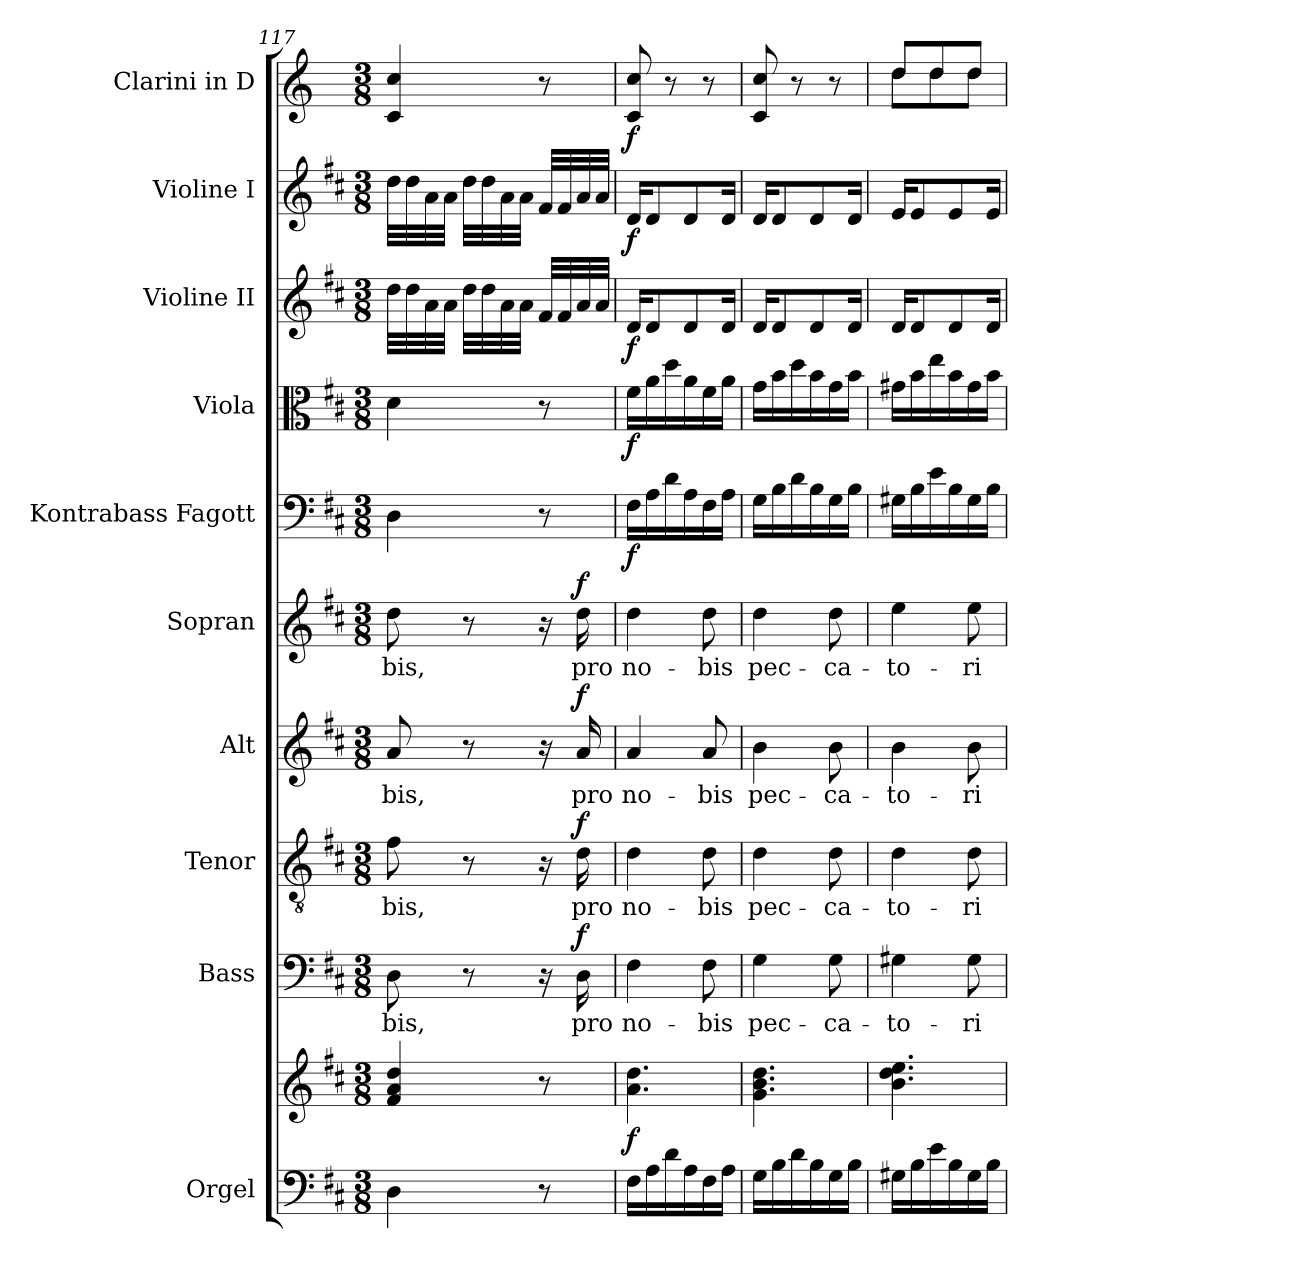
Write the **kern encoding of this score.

**kern	**kern	**dynam	**kern	**text	**dynam	**kern	**text	**dynam	**kern	**text	**dynam	**kern	**text	**dynam	**kern	**dynam	**kern	**dynam	**kern	**dynam	**kern	**dynam	**kern	**dynam
*part10	*part10	*part10	*part9	*part9	*part9	*part8	*part8	*part8	*part7	*part7	*part7	*part6	*part6	*part6	*part5	*part5	*part4	*part4	*part3	*part3	*part2	*part2	*part1	*part1
*staff11	*staff10	*staff10/11	*staff9	*staff9	*staff9	*staff8	*staff8	*staff8	*staff7	*staff7	*staff7	*staff6	*staff6	*staff6	*staff5	*staff5	*staff4	*staff4	*staff3	*staff3	*staff2	*staff2	*staff1	*staff1
*I"Orgel	*	*	*I"Bass	*	*	*I"Tenor	*	*	*I"Alt	*	*	*I"Sopran	*	*	*I"Kontrabass Fagott	*	*I"Viola	*	*I"Violine II	*	*I"Violine I	*	*I"Clarini in D	*
*I'Org.	*	*	*I'B.	*	*	*I'T.	*	*	*I'A.	*	*	*I'S.	*	*	*I'Kb.	*	*I'Vla.	*	*I'Vl. II	*	*I'Vl. I	*	*I'Clar.	*
*clefF4	*clefG2	*	*clefF4	*	*	*clefGv2	*	*	*clefG2	*	*	*clefG2	*	*	*clefF4	*	*clefC3	*	*clefG2	*	*clefG2	*	*clefG2	*
*	*	*	*	*	*	*	*	*	*	*	*	*	*	*	*ITrd7c12	*	*	*	*	*	*	*	*ITrd-1c-2	*
*k[f#c#]	*k[f#c#]	*	*k[f#c#]	*	*	*k[f#c#]	*	*	*k[f#c#]	*	*	*k[f#c#]	*	*	*k[f#c#]	*	*k[f#c#]	*	*k[f#c#]	*	*k[f#c#]	*	*k[f#c#]	*
*D:	*D:	*	*D:	*	*	*D:	*	*	*D:	*	*	*D:	*	*	*D:	*	*D:	*	*D:	*	*D:	*	*D:	*
*M3/8	*M3/8	*	*M3/8	*	*	*M3/8	*	*	*M3/8	*	*	*M3/8	*	*	*M3/8	*	*M3/8	*	*M3/8	*	*M3/8	*	*M3/8	*
=117	=117	=117	=117	=117	=117	=117	=117	=117	=117	=117	=117	=117	=117	=117	=117	=117	=117	=117	=117	=117	=117	=117	=117	=117
!	!	!	!	!LO:LY:b	!	!	!LO:LY:b	!	!	!LO:LY:b	!	!	!LO:LY:b	!	!	!	!	!	!	!	!	!	!	!
4D\	4f#/ 4a/ 4dd/	.	8D\	-bis,	.	8f#\	-bis,	.	8a/	-bis,	.	8dd\	-bis,	.	4DD\	.	4d\	.	32dd\LLL	.	32dd\LLL	.	4d/ 4dd/	.
.	.	.	.	.	.	.	.	.	.	.	.	.	.	.	.	.	.	.	32dd\	.	32dd\	.	.	.
.	.	.	.	.	.	.	.	.	.	.	.	.	.	.	.	.	.	.	32a\	.	32a\	.	.	.
.	.	.	.	.	.	.	.	.	.	.	.	.	.	.	.	.	.	.	32a\JJJ	.	32a\JJJ	.	.	.
.	.	.	8r	.	.	8r	.	.	8r	.	.	8r	.	.	.	.	.	.	32dd\LLL	.	32dd\LLL	.	.	.
.	.	.	.	.	.	.	.	.	.	.	.	.	.	.	.	.	.	.	32dd\	.	32dd\	.	.	.
.	.	.	.	.	.	.	.	.	.	.	.	.	.	.	.	.	.	.	32a\	.	32a\	.	.	.
.	.	.	.	.	.	.	.	.	.	.	.	.	.	.	.	.	.	.	32a\JJJ	.	32a\JJJ	.	.	.
8r	8r	.	16r	.	.	16r	.	.	16r	.	.	16r	.	.	8r	.	8r	.	32f#/LLL	.	32f#/LLL	.	8r	.
.	.	.	.	.	.	.	.	.	.	.	.	.	.	.	.	.	.	.	32f#/	.	32f#/	.	.	.
!	!	!	!	!LO:LY:b	!LO:DY:a	!	!LO:LY:b	!LO:DY:a	!	!LO:LY:b	!LO:DY:a	!	!LO:LY:b	!LO:DY:a	!	!	!	!	!	!	!	!	!	!
.	.	.	16D\	pro	f	16d\	pro	f	16a/	pro	f	16dd\	pro	f	.	.	.	.	32a/	.	32a/	.	.	.
.	.	.	.	.	.	.	.	.	.	.	.	.	.	.	.	.	.	.	32a/JJJ	.	32a/JJJ	.	.	.
=118	=118	=118	=118	=118	=118	=118	=118	=118	=118	=118	=118	=118	=118	=118	=118	=118	=118	=118	=118	=118	=118	=118	=118	=118
!	!	!LO:DY:b	!	!LO:LY:b	!	!	!LO:LY:b	!	!	!LO:LY:b	!	!	!LO:LY:b	!	!	!LO:DY:b	!	!LO:DY:b	!	!LO:DY:b	!	!LO:DY:b	!	!LO:DY:b
16F#\LL	4.a\ 4.dd\	f	4F#\	no-	.	4d\	no-	.	4a/	no-	.	4dd\	no-	.	16FF#\LL	f	16f#\LL	f	16d/KL	f	16d/KL	f	8d/ 8dd/	f
16A\	.	.	.	.	.	.	.	.	.	.	.	.	.	.	16AA\	.	16a\	.	8d/	.	8d/	.	.	.
16d\	.	.	.	.	.	.	.	.	.	.	.	.	.	.	16D\	.	16dd\	.	.	.	.	.	8r	.
16A\	.	.	.	.	.	.	.	.	.	.	.	.	.	.	16AA\	.	16a\	.	8d/	.	8d/	.	.	.
!	!	!	!	!LO:LY:b	!	!	!LO:LY:b	!	!	!LO:LY:b	!	!	!LO:LY:b	!	!	!	!	!	!	!	!	!	!	!
16F#\	.	.	8F#\	-bis	.	8d\	-bis	.	8a/	-bis	.	8dd\	-bis	.	16FF#\	.	16f#\	.	.	.	.	.	8r	.
16A\JJ	.	.	.	.	.	.	.	.	.	.	.	.	.	.	16AA\JJ	.	16a\JJ	.	16d/Jk	.	16d/Jk	.	.	.
=119	=119	=119	=119	=119	=119	=119	=119	=119	=119	=119	=119	=119	=119	=119	=119	=119	=119	=119	=119	=119	=119	=119	=119	=119
!	!	!	!	!LO:LY:b	!	!	!LO:LY:b	!	!	!LO:LY:b	!	!	!LO:LY:b	!	!	!	!	!	!	!	!	!	!	!
16G\LL	4.g\ 4.b\ 4.dd\	.	4G\	pec-	.	4d\	pec-	.	4b\	pec-	.	4dd\	pec-	.	16GG\LL	.	16g\LL	.	16d/KL	.	16d/KL	.	8d/ 8dd/	.
16B\	.	.	.	.	.	.	.	.	.	.	.	.	.	.	16BB\	.	16b\	.	8d/	.	8d/	.	.	.
16d\	.	.	.	.	.	.	.	.	.	.	.	.	.	.	16D\	.	16dd\	.	.	.	.	.	8r	.
16B\	.	.	.	.	.	.	.	.	.	.	.	.	.	.	16BB\	.	16b\	.	8d/	.	8d/	.	.	.
!	!	!	!	!LO:LY:b	!	!	!LO:LY:b	!	!	!LO:LY:b	!	!	!LO:LY:b	!	!	!	!	!	!	!	!	!	!	!
16G\	.	.	8G\	-ca-	.	8d\	-ca-	.	8b\	-ca-	.	8dd\	-ca-	.	16GG\	.	16g\	.	.	.	.	.	8r	.
16B\JJ	.	.	.	.	.	.	.	.	.	.	.	.	.	.	16BB\JJ	.	16b\JJ	.	16d/Jk	.	16d/Jk	.	.	.
=120	=120	=120	=120	=120	=120	=120	=120	=120	=120	=120	=120	=120	=120	=120	=120	=120	=120	=120	=120	=120	=120	=120	=120	=120
!	!	!	!	!LO:LY:b	!	!	!LO:LY:b	!	!	!LO:LY:b	!	!	!LO:LY:b	!	!	!	!	!	!	!	!	!	!	!
*	*	*	*	*	*	*	*	*	*	*	*	*	*	*	*	*	*	*	*	*	*	*	*^	*
16G#X\LL	4.b\ 4.dd\ 4.ee\	.	4G#X\	-to-	.	4d\	-to-	.	4b\	-to-	.	4ee\	-to-	.	16GG#X\LL	.	16g#X\LL	.	16d/KL	.	16e/KL	.	8ee/L	8ee\L	.
16B\	.	.	.	.	.	.	.	.	.	.	.	.	.	.	16BB\	.	16b\	.	8d/	.	8e/	.	.	.	.
16e\	.	.	.	.	.	.	.	.	.	.	.	.	.	.	16E\	.	16ee\	.	.	.	.	.	8ee/	8ee\	.
16B\	.	.	.	.	.	.	.	.	.	.	.	.	.	.	16BB\	.	16b\	.	8d/	.	8e/	.	.	.	.
!	!	!	!	!LO:LY:b	!	!	!LO:LY:b	!	!	!LO:LY:b	!	!	!LO:LY:b	!	!	!	!	!	!	!	!	!	!	!	!
16G#\	.	.	8G#\	-ri-	.	8d\	-ri-	.	8b\	-ri-	.	8ee\	-ri-	.	16GG#\	.	16g#\	.	.	.	.	.	8ee/J	8ee\J	.
16B\JJ	.	.	.	.	.	.	.	.	.	.	.	.	.	.	16BB\JJ	.	16b\JJ	.	16d/Jk	.	16e/Jk	.	.	.	.
*	*	*	*	*	*	*	*	*	*	*	*	*	*	*	*	*	*	*	*	*	*	*	*v	*v	*
=	=	=	=	=	=	=	=	=	=	=	=	=	=	=	=	=	=	=	=	=	=	=	=	=
*-	*-	*-	*-	*-	*-	*-	*-	*-	*-	*-	*-	*-	*-	*-	*-	*-	*-	*-	*-	*-	*-	*-	*-	*-
